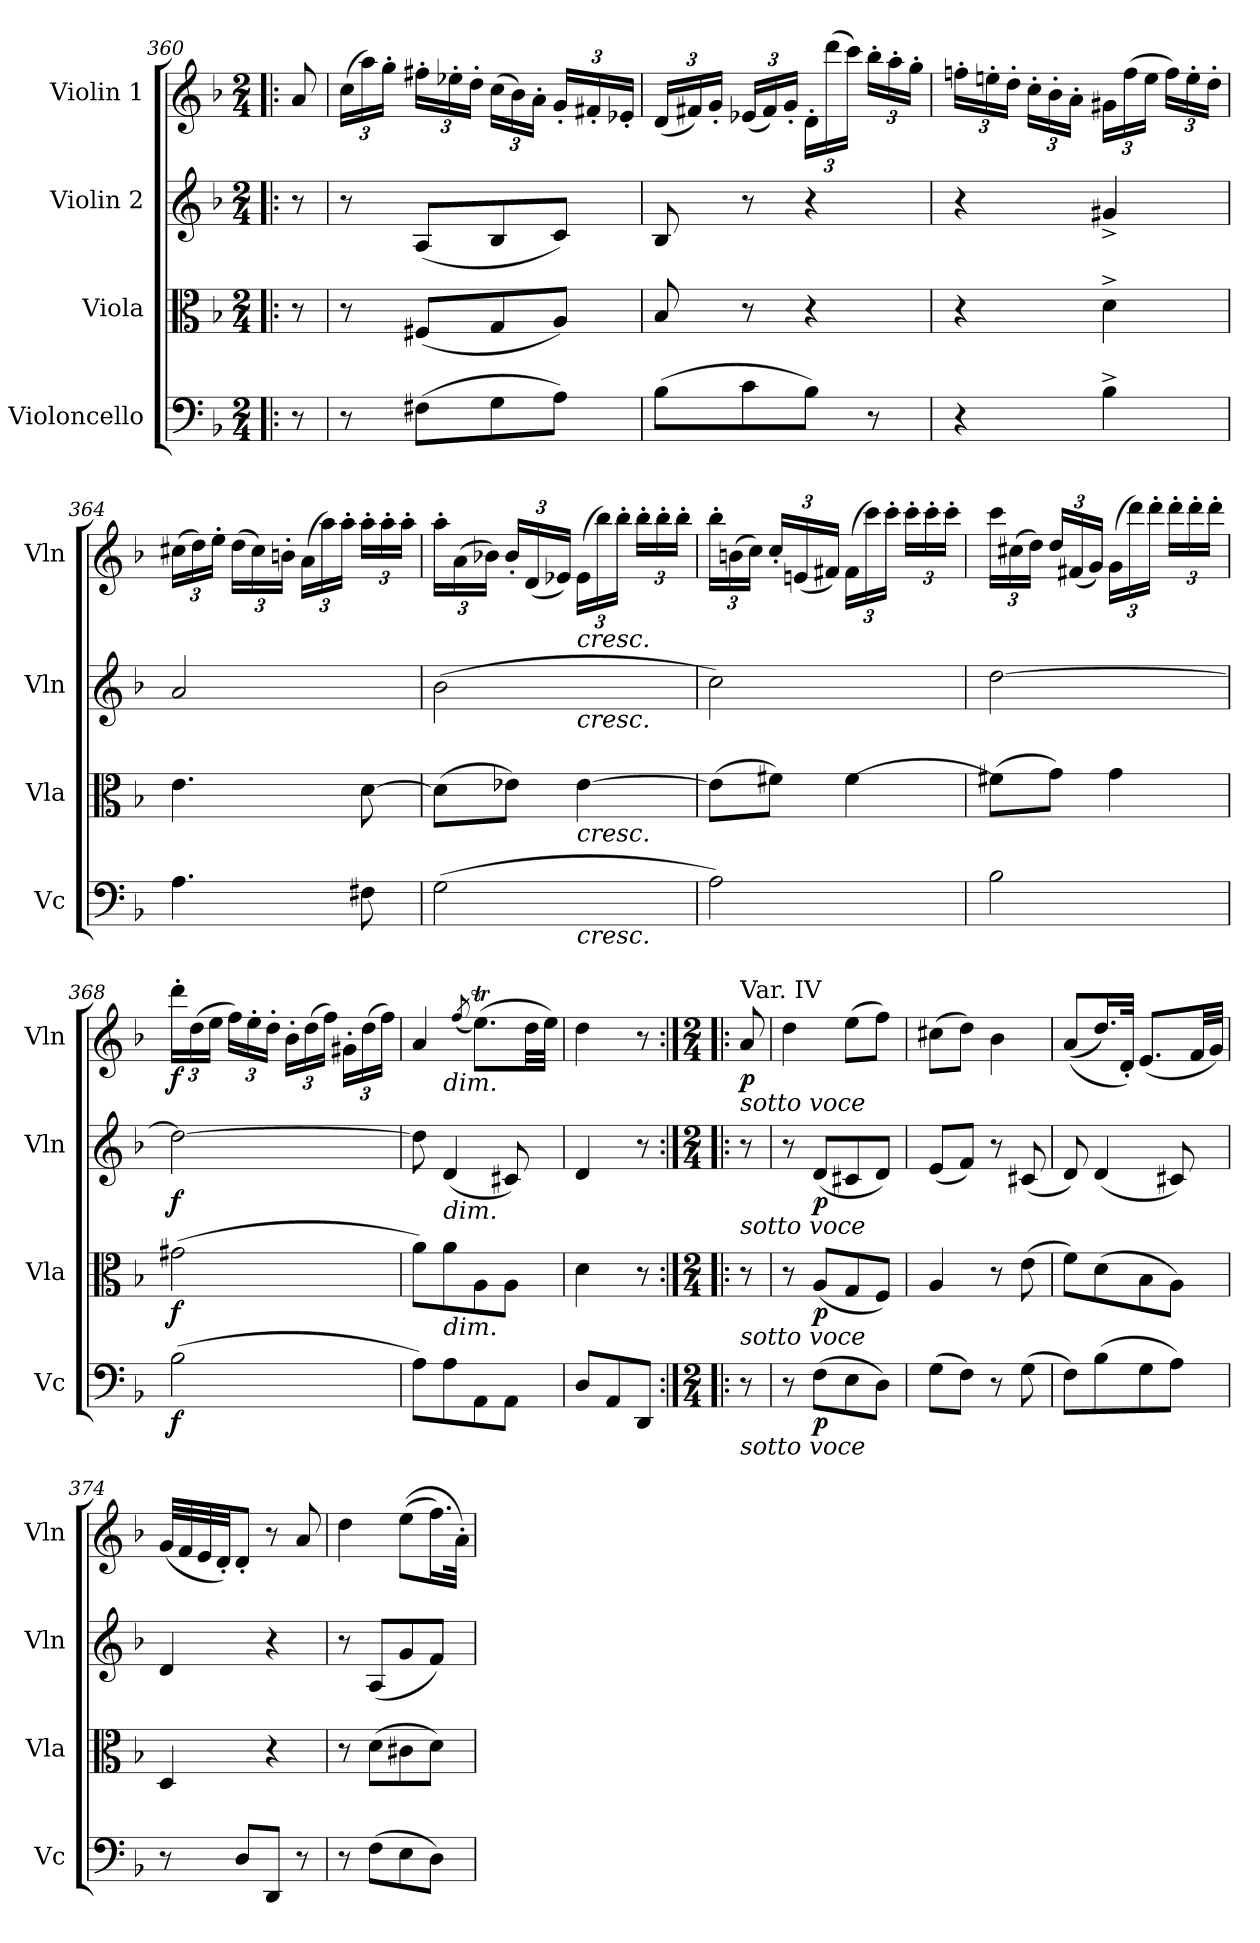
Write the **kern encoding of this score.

**kern	**dynam	**kern	**dynam	**kern	**dynam	**kern	**dynam
*part4	*part4	*part3	*part3	*part2	*part2	*part1	*part1
*staff4	*staff4	*staff3	*staff3	*staff2	*staff2	*staff1	*staff1
*I"Violoncello	*	*I"Viola	*	*I"Violin 2	*	*I"Violin 1	*
*I'Vc	*	*I'Vla	*	*I'Vln	*	*I'Vln	*
*clefF4	*	*clefC3	*	*clefG2	*	*clefG2	*
*k[b-]	*	*k[b-]	*	*k[b-]	*	*k[b-]	*
*M2/4	*	*M2/4	*	*M2/4	*	*M2/4	*
=360X15!|:	=360X15!|:	=360X15!|:	=360X15!|:	=360X15!|:	=360X15!|:	=360X15!|:	=360X15!|:
8r	.	8r	.	8r	.	8a/	.
=361	=361	=361	=361	=361	=361	=361	=361
*	*	*	*	*	*	*Xbrackettup	*
8r	.	8r	.	8r	.	(>24cc\LL	.
.	.	.	.	.	.	24aa\)	.
.	.	.	.	.	.	24gg'\JJ	.
(>8F#X\L	.	(<8F#X/L	.	(<8A/L	.	24ff#X'\LL	.
.	.	.	.	.	.	24ee-X'\	.
.	.	.	.	.	.	24dd'\JJ	.
8G\	.	8G/	.	8B-/	.	(>24cc\LL	.
.	.	.	.	.	.	24b-\)	.
.	.	.	.	.	.	24a'\JJ	.
8A\J)	.	8A/J)	.	8c/J)	.	24g'/LL	.
.	.	.	.	.	.	24f#X'/	.
.	.	.	.	.	.	24e-X'/JJ	.
=362	=362	=362	=362	=362	=362	=362	=362
(>8B-\L	.	8B-/	.	8B-/	.	(<24d/LL	.
.	.	.	.	.	.	24f#X/)	.
.	.	.	.	.	.	24g'/JJ	.
8c\	.	8r	.	8r	.	(<24e-X/LL	.
.	.	.	.	.	.	24f#/)	.
.	.	.	.	.	.	24g'/JJ	.
8B-\J)	.	4r	.	4r	.	24d'\LL	.
.	.	.	.	.	.	(>24ddd\	.
.	.	.	.	.	.	24ccc\JJ)	.
8r	.	.	.	.	.	24bb-'\LL	.
.	.	.	.	.	.	24aa'\	.
.	.	.	.	.	.	24gg'\JJ	.
=363	=363	=363	=363	=363	=363	=363	=363
4r	.	4r	.	4r	.	24ffn'\LL	.
.	.	.	.	.	.	24een'\	.
.	.	.	.	.	.	24dd'\JJ	.
.	.	.	.	.	.	24cc'\LL	.
.	.	.	.	.	.	24b-'\	.
.	.	.	.	.	.	24a'\JJ	.
4B-^\	.	4d^\	.	4g#X^/	.	24g#X\LL	.
.	.	.	.	.	.	(>24ff\	.
.	.	.	.	.	.	24ee\JJ	.
.	.	.	.	.	.	24ff\LL)	.
.	.	.	.	.	.	24ee'\	.
.	.	.	.	.	.	24dd'\JJ	.
!!LO:LB:g=z
=364	=364	=364	=364	=364	=364	=364	=364
4.A\	.	4.e\	.	2a/	.	(>24cc#X\LL	.
.	.	.	.	.	.	24dd\)	.
.	.	.	.	.	.	24ee'\JJ	.
.	.	.	.	.	.	(>24dd\LL	.
.	.	.	.	.	.	24cc#\)	.
.	.	.	.	.	.	24bn'\JJ	.
.	.	.	.	.	.	(>24a\LL	.
.	.	.	.	.	.	24aa\)	.
.	.	.	.	.	.	24aa'\JJ	.
8F#X\	.	[8d\	.	.	.	24aa'\LL	.
.	.	.	.	.	.	24aa'\	.
.	.	.	.	.	.	24aa'\JJ	.
=365	=365	=365	=365	=365	=365	=365	=365
*^	*	*	*	*^	*	*	*
(>2G\	4ryy	.	(>8d\L]	.	(>2b-\	4ryy	.	24aa'\LL	.
.	.	.	.	.	.	.	.	(>24a\	.
.	.	.	.	.	.	.	.	24b-X\JJ)	.
.	.	.	8e-X\J)	.	.	.	.	24b-'/LL	.
.	.	.	.	.	.	.	.	(<24d/	.
.	.	.	.	.	.	.	.	24e-X/JJ)	.
!	!	!	!	!	!	!	!	!LO:TX:b:i:t=cresc.	!
!	!	!	!	!	!	!LO:TX:b:i:t=cresc.	!	!	!
!	!	!	!LO:TX:b:i:t=cresc.	!	!	!	!	!	!
!	!LO:TX:b:i:t=cresc.	!	!	!	!	!	!	!	!
.	4ryy	.	[4e-\	.	.	4ryy	.	(>24e-\LL	.
.	.	.	.	.	.	.	.	24bb-\)	.
.	.	.	.	.	.	.	.	24bb-'\JJ	.
.	.	.	.	.	.	.	.	24bb-'\LL	.
.	.	.	.	.	.	.	.	24bb-'\	.
.	.	.	.	.	.	.	.	24bb-'\JJ	.
*v	*v	*	*	*	*v	*v	*	*	*
=366	=366	=366	=366	=366	=366	=366	=366
2A\)	.	(>8e-\L]	.	2cc\)	.	24bb-'\LL	.
.	.	.	.	.	.	(>24bn\	.
.	.	.	.	.	.	24cc\JJ)	.
.	.	8f#X\J)	.	.	.	24cc'/LL	.
.	.	.	.	.	.	(<24en/	.
.	.	.	.	.	.	24f#X/JJ)	.
.	.	[4f#\	.	.	.	(>24f#\LL	.
.	.	.	.	.	.	24ccc\)	.
.	.	.	.	.	.	24ccc'\JJ	.
.	.	.	.	.	.	24ccc'\LL	.
.	.	.	.	.	.	24ccc'\	.
.	.	.	.	.	.	24ccc'\JJ	.
!!LO:LB:g=z
=367	=367	=367	=367	=367	=367	=367	=367
2B-\	.	(>8f#X\L]	.	[2dd\	.	24ccc\LL	.
.	.	.	.	.	.	(>24cc#X\	.
.	.	.	.	.	.	24dd\JJ)	.
.	.	8g\J)	.	.	.	24dd/LL	.
.	.	.	.	.	.	(<24f#X/	.
.	.	.	.	.	.	24g/JJ)	.
.	.	4g\	.	.	.	(>24g\LL	.
.	.	.	.	.	.	24ddd\)	.
.	.	.	.	.	.	24ddd'\JJ	.
.	.	.	.	.	.	24ddd'\LL	.
.	.	.	.	.	.	24ddd'\	.
.	.	.	.	.	.	24ddd'\JJ	.
=368	=368	=368	=368	=368	=368	=368	=368
!	!LO:DY:b	!	!LO:DY:b	!	!LO:DY:b	!	!LO:DY:b
(>2B-\	f	(>2g#X\	f	2dd\_	f	24ddd'\LL	f
.	.	.	.	.	.	(>24dd\	.
.	.	.	.	.	.	24ee\JJ	.
.	.	.	.	.	.	24ff\LL)	.
.	.	.	.	.	.	24ee'\	.
.	.	.	.	.	.	24dd'\JJ	.
.	.	.	.	.	.	24b-'\LL	.
.	.	.	.	.	.	(>24dd\	.
.	.	.	.	.	.	24ff\JJ)	.
.	.	.	.	.	.	24g#X'\LL	.
.	.	.	.	.	.	(>24dd\	.
.	.	.	.	.	.	24ff\JJ)	.
=369	=369	=369	=369	=369	=369	=369	=369
*	*	*	*	*	*	*^	*
8A\L)	.	8a\L)	.	8dd\]	.	4a/	8ryy	.
!	!	!	!	!	!	!	!LO:TX:b:i:t=dim.	!
!	!	!	!	!LO:TX:b:i:t=dim.	!	!	!	!
!	!	!LO:TX:b:i:t=dim.	!	!	!	!	!	!
8A\	.	8a\	.	(<4d/	.	.	8ryy	.
.	.	.	.	.	.	(<8qff/	.	.
8AA\	.	8A\	.	.	.	(>8.eet\L)	4ryy	.
8AA\J	.	8A\J	.	8c#X/)	.	.	.	.
.	.	.	.	.	.	32dd\LL	.	.
.	.	.	.	.	.	32ee\JJJ)	.	.
*	*	*	*	*	*	*v	*v	*
=369X16	=369X16	=369X16	=369X16	=369X16	=369X16	=369X16	=369X16
8D/L	.	4d\	.	4d/	.	4dd\	.
8AA/	.	.	.	.	.	.	.
8DD/J	.	8r	.	8r	.	8r	.
!!LO:LB:g=z
=370:|!|:	=370:|!|:	=370:|!|:	=370:|!|:	=370:|!|:	=370:|!|:	=370:|!|:	=370:|!|:
*M2/4	*	*M2/4	*	*M2/4	*	*M2/4	*
!	!	!	!	!	!	!LO:TX:a:t=Var. IV	!
!	!	!	!	!	!	!LO:TX:b:i:t=sotto voce	!
!	!	!	!	!LO:TX:b:i:t=sotto voce	!	!	!
!	!	!LO:TX:b:i:t=sotto voce	!	!	!	!	!
!LO:TX:b:i:t=sotto voce	!	!	!	!	!	!	!
!	!	!	!	!	!	!	!LO:DY:b
8r	.	8r	.	8r	.	8a/	p
=371	=371	=371	=371	=371	=371	=371	=371
8r	.	8r	.	8r	.	4dd\	.
!	!LO:DY:b	!	!LO:DY:b	!	!LO:DY:b	!	!
(>8F\L	p	(<8A/L	p	(<8d/L	p	.	.
8E\	.	8G/	.	8c#X/	.	(>8ee\L	.
8D\J)	.	8F/J)	.	8d/J)	.	8ff\J)	.
=372	=372	=372	=372	=372	=372	=372	=372
(>8G\L	.	4A/	.	(<8e/L	.	(>8cc#X\L	.
8F\J)	.	.	.	8f/J)	.	8dd\J)	.
8r	.	8r	.	8r	.	4b-\	.
(>8G\	.	(>8e\	.	(<8c#X/	.	.	.
=373	=373	=373	=373	=373	=373	=373	=373
8F\L)	.	8f\L)	.	8d/)	.	(<(<8a/L	.
(>8B-\	.	(>8d\	.	(<4d/	.	16.dd/L)	.
.	.	.	.	.	.	32d'/JJk)	.
8G\	.	8B-\	.	.	.	(<8.e/L	.
8A\J)	.	8A\J)	.	8c#X/)	.	.	.
.	.	.	.	.	.	32f/LL	.
.	.	.	.	.	.	32g/JJJ)	.
=374	=374	=374	=374	=374	=374	=374	=374
8r	.	4D/	.	4d/	.	(<32g/LLL	.
.	.	.	.	.	.	32f/	.
.	.	.	.	.	.	32e/	.
.	.	.	.	.	.	32d'/JJ)	.
8D/L	.	.	.	.	.	8d'/J	.
8DD/J	.	4r	.	4r	.	8r	.
8r	.	.	.	.	.	8a/	.
=375	=375	=375	=375	=375	=375	=375	=375
8r	.	8r	.	8r	.	4dd\	.
(>8F\L	.	(>8d\L	.	(<8A/L	.	.	.
8E\	.	8c#X\	.	8g/	.	(>(>8ee\L	.
8D\J)	.	8d\J)	.	8f/J)	.	16.ff\L)	.
.	.	.	.	.	.	32a'\JJk)	.
=	=	=	=	=	=	=	=
*-	*-	*-	*-	*-	*-	*-	*-
